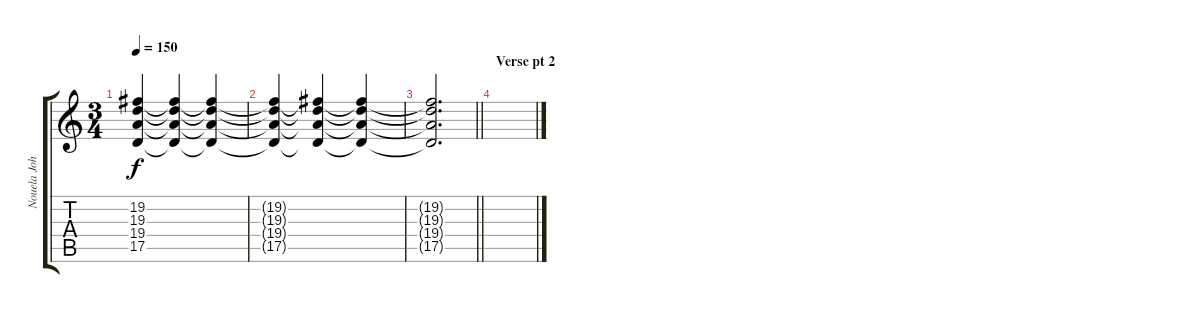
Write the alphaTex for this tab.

\track ("Nouela Johnston" "Nouela Joh") {instrument churchorgan}
\staff {score tabs}
\tuning (E4 B3 G3 D3 A2 E2) {hide}
\ts (3 4)
\tempo 150
\clef g2
\ks c
(19.2{t} 19.3{t} 19.4{t} 17.5{t}).4{dy f} (19.2{t} 19.3{t} 19.4{t} 17.5{t}).4 (19.2{t} 19.3{t} 19.4{t} 17.5{t}).4 |
(19.2{t} 19.3{t} 19.4{t} 17.5{t}).4 (19.2{t} 19.3{t} 19.4{t} 17.5{t}).4 (19.2{t} 19.3{t} 19.4{t} 17.5{t}).4 |
\barLineRight lightlight
(19.2{t} 19.3{t} 19.4{t} 17.5{t}).2{d} |
\section ("" "Verse pt 2")
